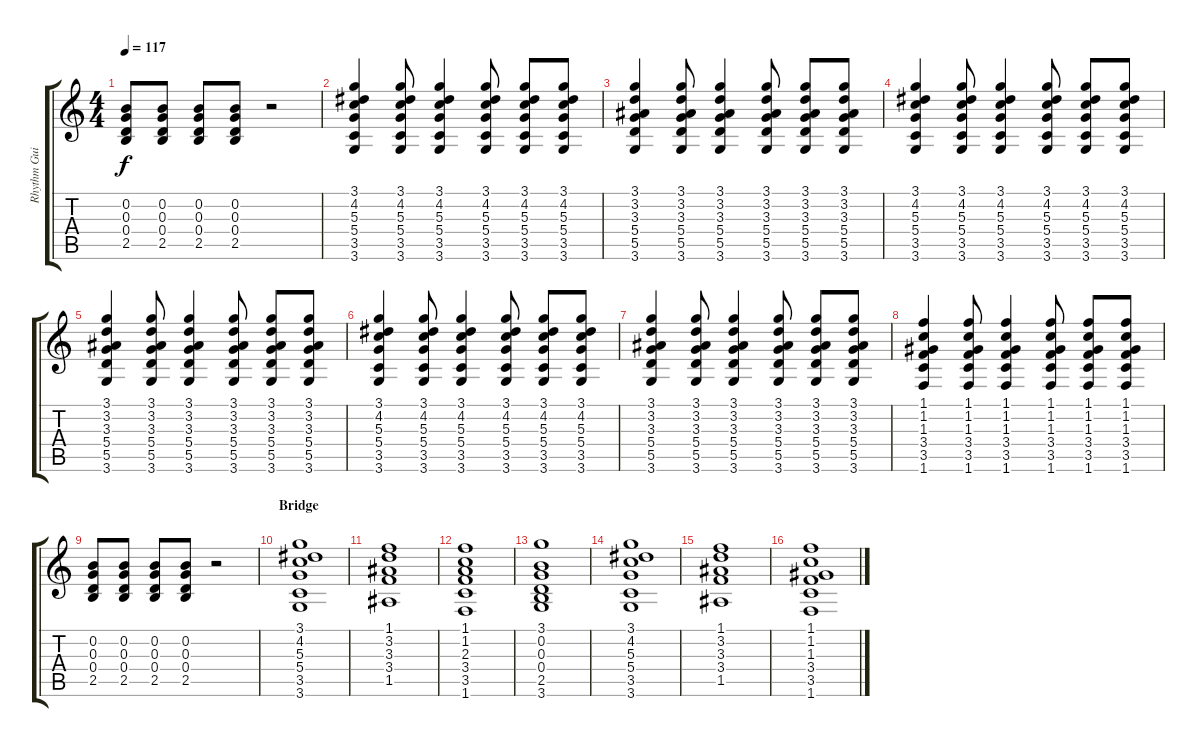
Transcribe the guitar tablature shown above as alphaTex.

\track ("Rhythm Guitar (Acoustic)" "Rhythm Gui") {instrument acousticguitarsteel}
\staff {score tabs}
\tuning (E4 B3 G3 D3 A2 E2) {hide}
\ts (4 4)
\tempo 117
\clef g2
\ks c
(0.2 0.3 0.4 2.5).8{dy f} (0.2 0.3 0.4 2.5).8 (0.2 0.3 0.4 2.5).8 (0.2 0.3 0.4 2.5).8 r.2 |
(3.1 4.2 5.3 5.4 3.5 3.6).4 (3.1 4.2 5.3 5.4 3.5 3.6).8 (3.1 4.2 5.3 5.4 3.5 3.6).4 (3.1 4.2 5.3 5.4 3.5 3.6).8 (3.1 4.2 5.3 5.4 3.5 3.6).8 (3.1 4.2 5.3 5.4 3.5 3.6).8 |
(3.1 3.2 3.3 5.4 5.5 3.6).4 (3.1 3.2 3.3 5.4 5.5 3.6).8 (3.1 3.2 3.3 5.4 5.5 3.6).4 (3.1 3.2 3.3 5.4 5.5 3.6).8 (3.1 3.2 3.3 5.4 5.5 3.6).8 (3.1 3.2 3.3 5.4 5.5 3.6).8 |
(3.1 4.2 5.3 5.4 3.5 3.6).4 (3.1 4.2 5.3 5.4 3.5 3.6).8 (3.1 4.2 5.3 5.4 3.5 3.6).4 (3.1 4.2 5.3 5.4 3.5 3.6).8 (3.1 4.2 5.3 5.4 3.5 3.6).8 (3.1 4.2 5.3 5.4 3.5 3.6).8 |
(3.1 3.2 3.3 5.4 5.5 3.6).4 (3.1 3.2 3.3 5.4 5.5 3.6).8 (3.1 3.2 3.3 5.4 5.5 3.6).4 (3.1 3.2 3.3 5.4 5.5 3.6).8 (3.1 3.2 3.3 5.4 5.5 3.6).8 (3.1 3.2 3.3 5.4 5.5 3.6).8 |
(3.1 4.2 5.3 5.4 3.5 3.6).4 (3.1 4.2 5.3 5.4 3.5 3.6).8 (3.1 4.2 5.3 5.4 3.5 3.6).4 (3.1 4.2 5.3 5.4 3.5 3.6).8 (3.1 4.2 5.3 5.4 3.5 3.6).8 (3.1 4.2 5.3 5.4 3.5 3.6).8 |
(3.1 3.2 3.3 5.4 5.5 3.6).4 (3.1 3.2 3.3 5.4 5.5 3.6).8 (3.1 3.2 3.3 5.4 5.5 3.6).4 (3.1 3.2 3.3 5.4 5.5 3.6).8 (3.1 3.2 3.3 5.4 5.5 3.6).8 (3.1 3.2 3.3 5.4 5.5 3.6).8 |
(1.1 1.2 1.3 3.4 3.5 1.6).4 (1.1 1.2 1.3 3.4 3.5 1.6).8 (1.1 1.2 1.3 3.4 3.5 1.6).4 (1.1 1.2 1.3 3.4 3.5 1.6).8 (1.1 1.2 1.3 3.4 3.5 1.6).8 (1.1 1.2 1.3 3.4 3.5 1.6).8 |
(0.2 0.3 0.4 2.5).8 (0.2 0.3 0.4 2.5).8 (0.2 0.3 0.4 2.5).8 (0.2 0.3 0.4 2.5).8 r.2 |
\section ("" "Bridge")
(3.1 4.2 5.3 5.4 3.5 3.6).1 |
(1.1 3.2 3.3 3.4 1.5).1 |
(1.1 1.2 2.3 3.4 3.5 1.6).1 |
(3.1 0.2 0.3 0.4 2.5 3.6).1 |
(3.1 4.2 5.3 5.4 3.5 3.6).1 |
(1.1 3.2 3.3 3.4 1.5).1 |
(1.1 1.2 1.3 3.4 3.5 1.6).1
